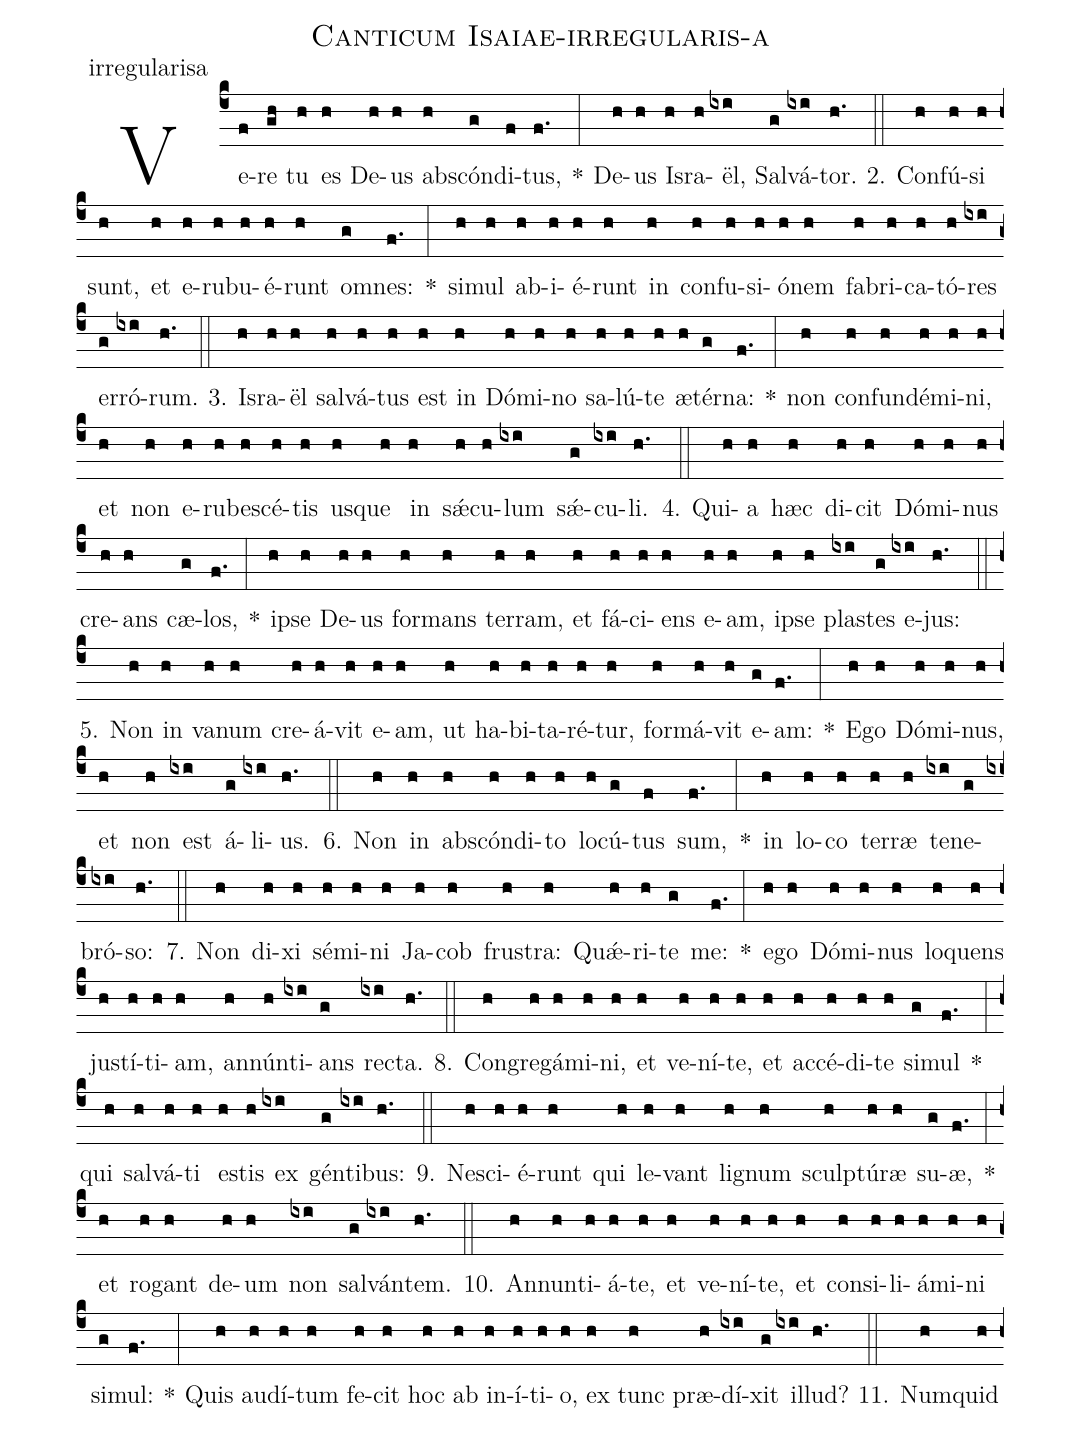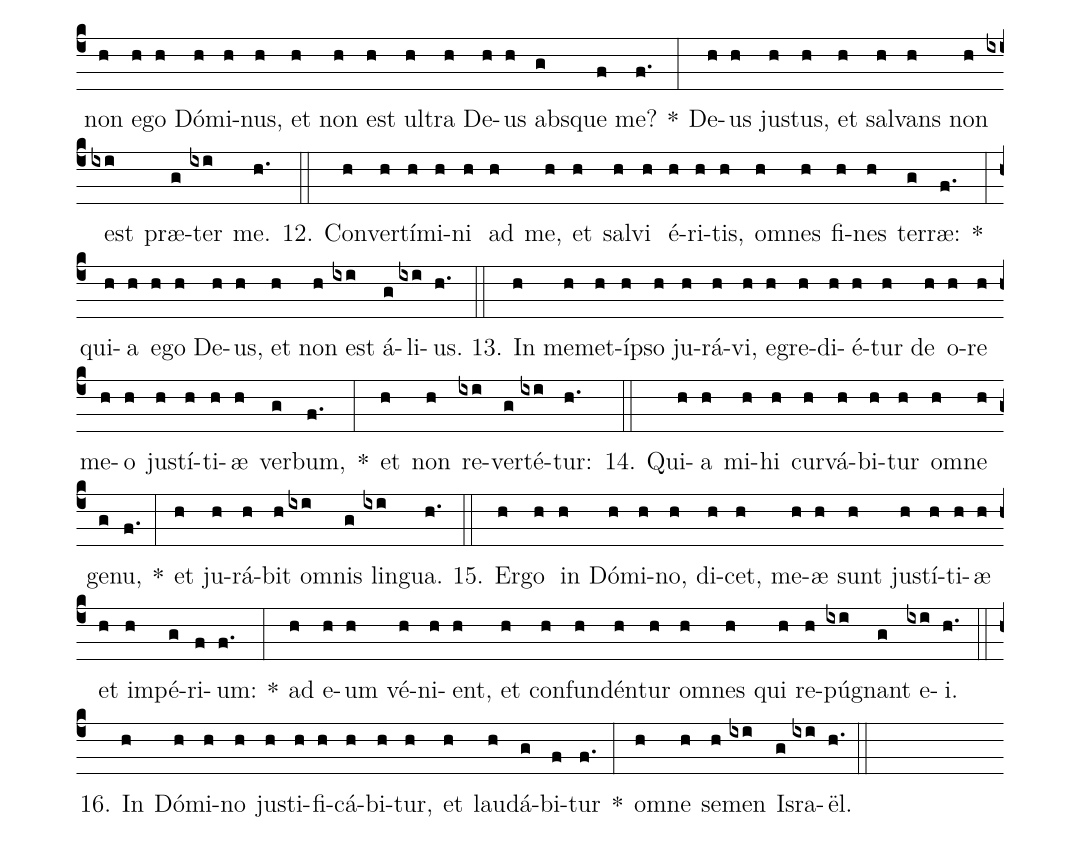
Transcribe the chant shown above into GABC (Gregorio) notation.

name: Canticum Isaiae-irregularis-a;
annotation: irregularisa;
%%
(c4)Ve(f)re(gh) tu(h) es(h) De(h)us(h) abs(h)cón(g)di(f)tus,(f.) *(:) De(h)us(h) Is(h)ra(h)ël,(ixi) Sal(g)vá(ixi)tor.(h.) (::)
2. Con(h)fú(h)si(h) sunt,(h) et(h) e(h)ru(h)bu(h)é(h)runt(h) om(g)nes:(f.) *(:) si(h)mul(h) ab(h)i(h)é(h)runt(h) in(h) con(h)fu(h)si(h)ó(h)nem(h) fa(h)bri(h)ca(h)tó(h)res(ixi) er(g)ró(ixi)rum.(h.) (::)
3. Is(h)ra(h)ël(h) sal(h)vá(h)tus(h) est(h) in(h) Dó(h)mi(h)no(h) sa(h)lú(h)te(h) æ(h)tér(g)na:(f.) *(:) non(h) con(h)fun(h)dé(h)mi(h)ni,(h) et(h) non(h) e(h)ru(h)be(h)scé(h)tis(h) us(h)que(h) in(h) sǽ(h)cu(h)lum(ixi) sǽ(g)cu(ixi)li.(h.) (::)
4. Qui(h)a(h) hæc(h) di(h)cit(h) Dó(h)mi(h)nus(h) cre(h)ans(h) cæ(g)los,(f.) *(:) ip(h)se(h) De(h)us(h) for(h)mans(h) ter(h)ram,(h) et(h) fá(h)ci(h)ens(h) e(h)am,(h) ip(h)se(h) plas(ixi)tes(g) e(ixi)jus:(h.) (::)
5. Non(h) in(h) va(h)num(h) cre(h)á(h)vit(h) e(h)am,(h) ut(h) ha(h)bi(h)ta(h)ré(h)tur,(h) for(h)má(h)vit(h) e(g)am:(f.) *(:) E(h)go(h) Dó(h)mi(h)nus,(h) et(h) non(h) est(ixi) á(g)li(ixi)us.(h.) (::)
6. Non(h) in(h) abs(h)cón(h)di(h)to(h) lo(h)cú(g)tus(f) sum,(f.) *(:) in(h) lo(h)co(h) ter(h)ræ(h) te(ixi)ne(g)bró(ixi)so:(h.) (::)
7. Non(h) di(h)xi(h) sé(h)mi(h)ni(h) Ja(h)cob(h) frus(h)tra:(h) Quǽ(h)ri(h)te(g) me:(f.) *(:) e(h)go(h) Dó(h)mi(h)nus(h) lo(h)quens(h) jus(h)tí(h)ti(h)am,(h) an(h)nún(h)ti(ixi)ans(g) rec(ixi)ta.(h.) (::)
8. Con(h)gre(h)gá(h)mi(h)ni,(h) et(h) ve(h)ní(h)te,(h) et(h) ac(h)cé(h)di(h)te(h) si(g)mul(f.) *(:) qui(h) sal(h)vá(h)ti(h) es(h)tis(h) ex(ixi) gén(g)ti(ixi)bus:(h.) (::)
9. Ne(h)sci(h)é(h)runt(h) qui(h) le(h)vant(h) li(h)gnum(h) sculp(h)tú(h)ræ(h) su(g)æ,(f.) *(:) et(h) ro(h)gant(h) de(h)um(h) non(ixi) sal(g)ván(ixi)tem.(h.) (::)
10. An(h)nun(h)ti(h)á(h)te,(h) et(h) ve(h)ní(h)te,(h) et(h) con(h)si(h)li(h)á(h)mi(h)ni(h) si(g)mul:(f.) *(:) Quis(h) au(h)dí(h)tum(h) fe(h)cit(h) hoc(h) ab(h) in(h)í(h)ti(h)o,(h) ex(h) tunc(h) præ(h)dí(ixi)xit(g) il(ixi)lud?(h.) (::)
11. Num(h)quid(h) non(h) e(h)go(h) Dó(h)mi(h)nus,(h) et(h) non(h) est(h) ul(h)tra(h) De(h)us(h) abs(g)que(f) me?(f.) *(:) De(h)us(h) jus(h)tus,(h) et(h) sal(h)vans(h) non(h) est(ixi) præ(g)ter(ixi) me.(h.) (::)
12. Con(h)ver(h)tí(h)mi(h)ni(h) ad(h) me,(h) et(h) sal(h)vi(h) é(h)ri(h)tis,(h) om(h)nes(h) fi(h)nes(h) ter(g)ræ:(f.) *(:) qui(h)a(h) e(h)go(h) De(h)us,(h) et(h) non(h) est(ixi) á(g)li(ixi)us.(h.) (::)
13. In(h) me(h)met(h)íp(h)so(h) ju(h)rá(h)vi,(h) e(h)gre(h)di(h)é(h)tur(h) de(h) o(h)re(h) me(h)o(h) jus(h)tí(h)ti(h)æ(h) ver(g)bum,(f.) *(:) et(h) non(h) re(ixi)ver(g)té(ixi)tur:(h.) (::)
14. Qui(h)a(h) mi(h)hi(h) cur(h)vá(h)bi(h)tur(h) om(h)ne(h) ge(g)nu,(f.) *(:) et(h) ju(h)rá(h)bit(h) om(ixi)nis(g) lin(ixi)gua.(h.) (::)
15. Er(h)go(h) in(h) Dó(h)mi(h)no,(h) di(h)cet,(h) me(h)æ(h) sunt(h) jus(h)tí(h)ti(h)æ(h) et(h) im(h)pé(g)ri(f)um:(f.) *(:) ad(h) e(h)um(h) vé(h)ni(h)ent,(h) et(h) con(h)fun(h)dén(h)tur(h) om(h)nes(h) qui(h) re(h)pú(ixi)gnant(g) e(ixi)i.(h.) (::)
16. In(h) Dó(h)mi(h)no(h) jus(h)ti(h)fi(h)cá(h)bi(h)tur,(h) et(h) lau(h)dá(g)bi(f)tur(f.) *(:) om(h)ne(h) se(h)men(ixi) Is(g)ra(ixi)ël.(h.) (::)
